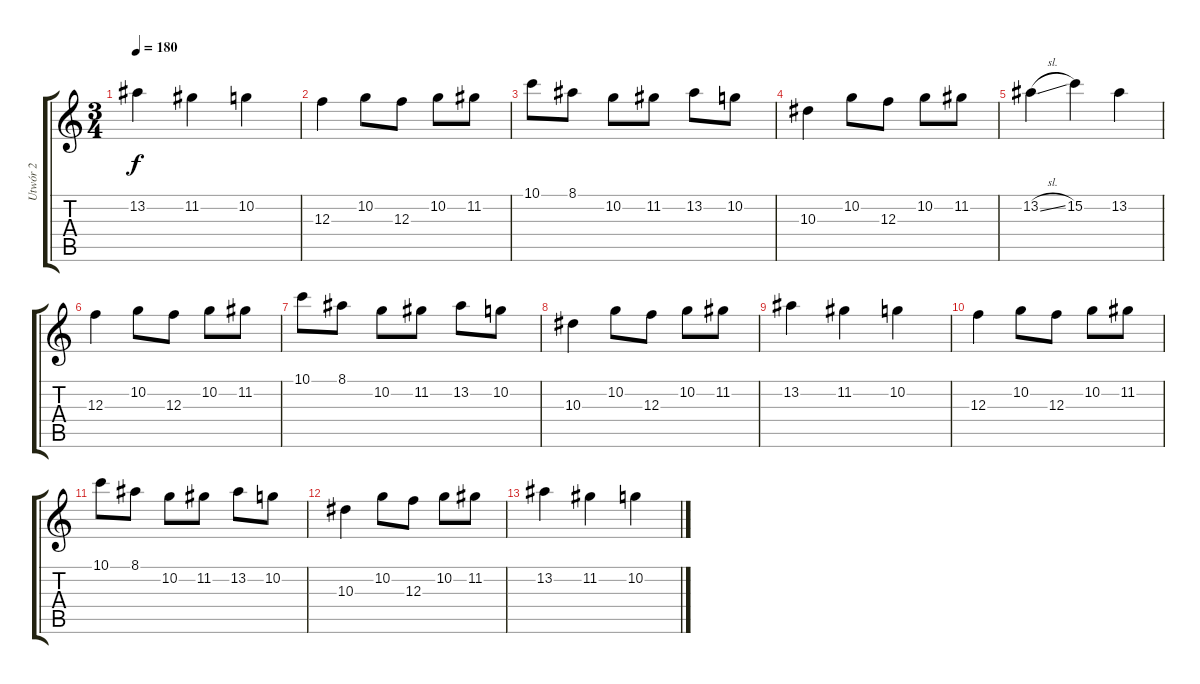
\track ("Utwór 2" "Utwór 2") {instrument distortionguitar}
\staff {score tabs}
\tuning (D4 A3 F3 C3 G2 D2) {hide}
\ts (3 4)
\tempo 180
\clef g2
\ks c
13.2.4{dy f} 11.2.4 10.2.4 |
12.3.4 10.2.8 12.3.8 10.2.8 11.2.8 |
10.1.8 8.1.8 10.2.8 11.2.8 13.2.8 10.2.8 |
10.3.4 10.2.8 12.3.8 10.2.8 11.2.8 |
13.2{sl}.4 15.2.4 13.2.4 |
12.3.4 10.2.8 12.3.8 10.2.8 11.2.8 |
10.1.8 8.1.8 10.2.8 11.2.8 13.2.8 10.2.8 |
10.3.4 10.2.8 12.3.8 10.2.8 11.2.8 |
13.2.4 11.2.4 10.2.4 |
12.3.4 10.2.8 12.3.8 10.2.8 11.2.8 |
10.1.8 8.1.8 10.2.8 11.2.8 13.2.8 10.2.8 |
10.3.4 10.2.8 12.3.8 10.2.8 11.2.8 |
13.2.4 11.2.4 10.2.4
